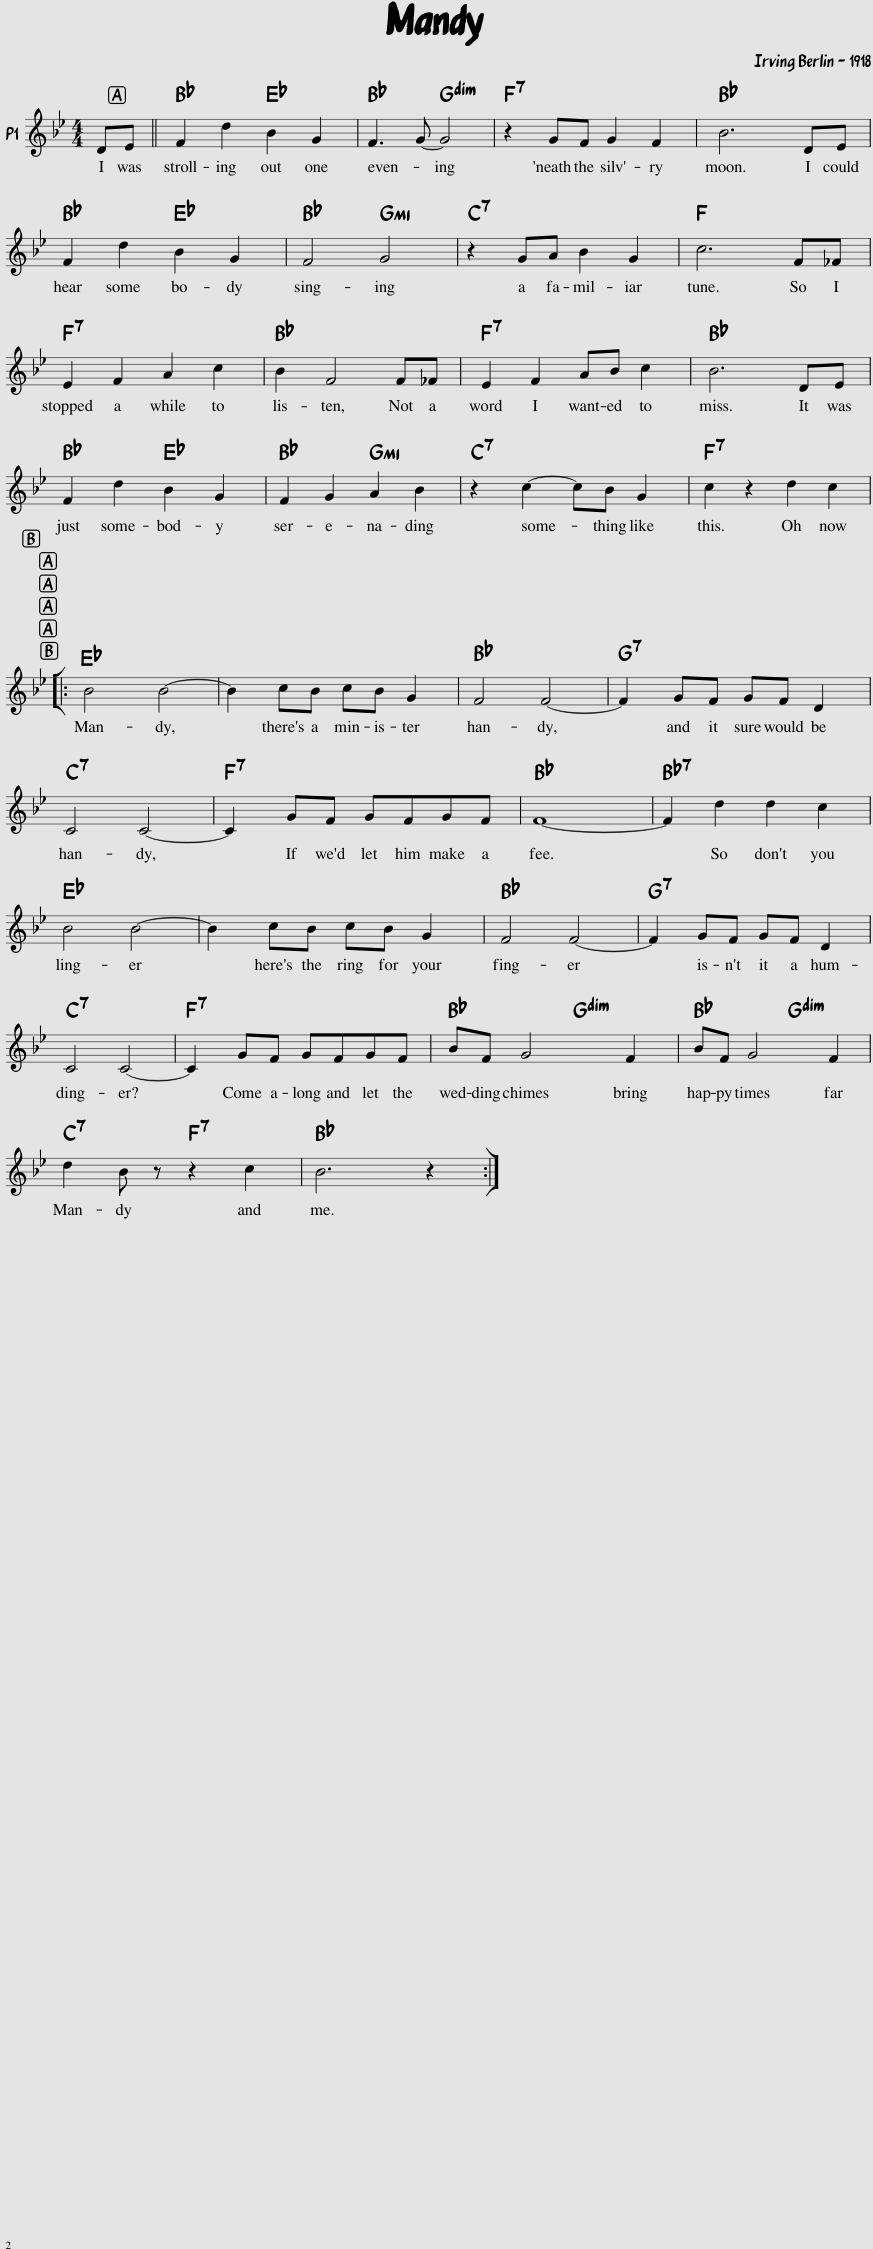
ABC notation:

X:1
L:1/8
M:4/4
I:linebreak $
K:Bb
V:1 treble
V:1
 DE || F2 d2 B2 G2 | F3 G- G4 | z2 GF G2 F2 | B6 DE |$ %5
 F2 d2 B2 G2 | F4 G4 | z2 GA B2 G2 | c6 F_F |$ E2 F2 A2 c2 | %10
 B2 F4 F_F | E2 F2 AB c2 | B6 DE |$ F2 d2 B2 G2 | F2 G2 A2 B2 | %15
 z2 c2- cB G2 | c2 z2 d2 c2 |:$ B4 B4- | B2 cB cB G2 | F4 F4- | %20
 F2 GF GF D2 |$ C4 C4- | C2 GF GFGF | F8- | F2 d2 d2 c2 |$ %25
 B4 B4- | B2 cB cB G2 | F4 F4- | F2 GF GF D2 |$ C4 C4- | %30
 C2 GF GFGF | BF G4 F2 | BF G4 F2 |$ d2 B z z2 c2 | B6 z2 :| %35
